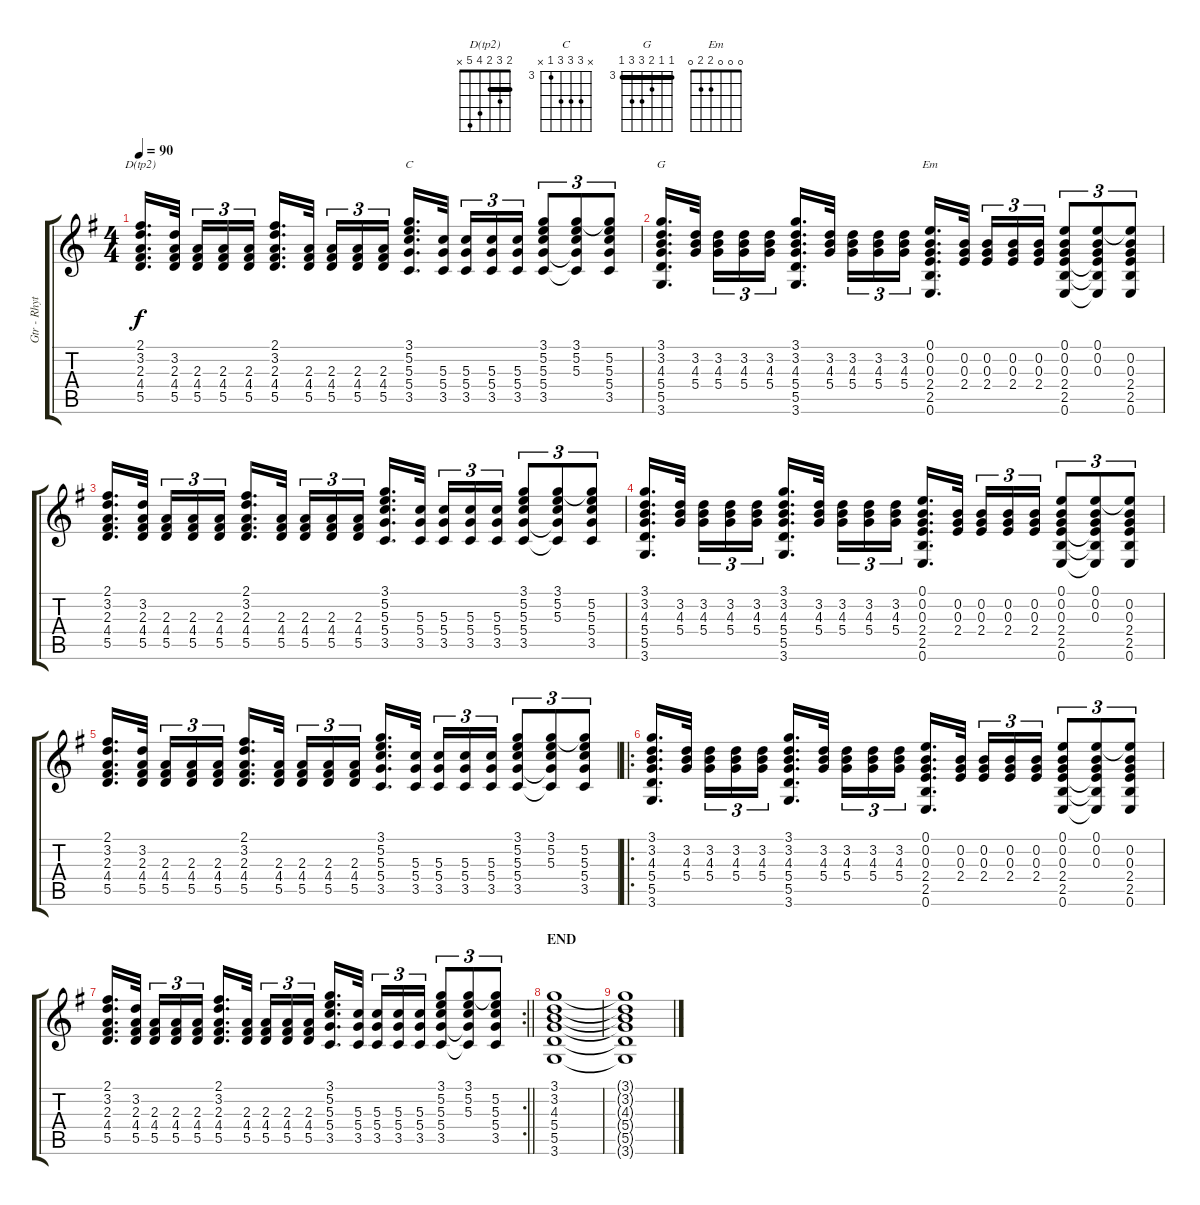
\track ("Gtr - Rhythm" "Gtr - Rhyt") {instrument overdrivenguitar}
\staff {score tabs}
\tuning (E4 B3 G3 D3 A2 E2) {hide}
\chord ("D(tp2)" 2 3 2 4 5 x) {barre 2}
\chord ("C" x 5 5 5 3 x) {firstfret 3}
\chord ("G" 3 3 4 5 5 3) {firstfret 3 barre 3}
\chord ("Em" 0 0 0 2 2 0)
\ts (4 4)
\tempo 90
\clef g2
\ks g
(2.1 3.2 2.3 4.4 5.5).16{d ch "D(tp2)" dy f} (3.2 2.3 4.4 5.5).32{beam splitsecondary} (2.3 4.4 5.5).16{tu (3 2)} (2.3 4.4 5.5).16{tu (3 2)} (2.3 4.4 5.5).16{tu (3 2)} (2.1 3.2 2.3 4.4 5.5).16{d} (2.3 4.4 5.5).32{beam splitsecondary} (2.3 4.4 5.5).16{tu (3 2)} (2.3 4.4 5.5).16{tu (3 2)} (2.3 4.4 5.5).16{tu (3 2)} (3.1 5.2 5.3 5.4 3.5).16{d ch "C"} (5.3 5.4 3.5).32{beam splitsecondary} (5.3 5.4 3.5).16{tu (3 2)} (5.3 5.4 3.5).16{tu (3 2)} (5.3 5.4 3.5).16{tu (3 2)} (3.1 5.2 5.3 5.4 3.5).8{tu (3 2)} (3.1 5.2 5.3 5.4{t} 3.5{t}).8{tu (3 2)} (3.1{t} 5.2 5.3 5.4 3.5).8{tu (3 2)} |
(3.1 3.2 4.3 5.4 5.5 3.6).16{d ch "G"} (3.2 4.3 5.4).32{beam splitsecondary} (3.2 4.3 5.4).16{tu (3 2)} (3.2 4.3 5.4).16{tu (3 2)} (3.2 4.3 5.4).16{tu (3 2)} (3.1 3.2 4.3 5.4 5.5 3.6).16{d} (3.2 4.3 5.4).32{beam splitsecondary} (3.2 4.3 5.4).16{tu (3 2)} (3.2 4.3 5.4).16{tu (3 2)} (3.2 4.3 5.4).16{tu (3 2)} (0.1 0.2 0.3 2.4 2.5 0.6).16{d ch "Em"} (0.2 0.3 2.4).32{beam splitsecondary} (0.2 0.3 2.4).16{tu (3 2)} (0.2 0.3 2.4).16{tu (3 2)} (0.2 0.3 2.4).16{tu (3 2)} (0.1 0.2 0.3 2.4 2.5 0.6).8{tu (3 2)} (0.1 0.2 0.3 2.4{t} 2.5{t} 0.6{t}).8{tu (3 2)} (0.1{t} 0.2 0.3 2.4 2.5 0.6).8{tu (3 2)} |
(2.1 3.2 2.3 4.4 5.5).16{d} (3.2 2.3 4.4 5.5).32{beam splitsecondary} (2.3 4.4 5.5).16{tu (3 2)} (2.3 4.4 5.5).16{tu (3 2)} (2.3 4.4 5.5).16{tu (3 2)} (2.1 3.2 2.3 4.4 5.5).16{d} (2.3 4.4 5.5).32{beam splitsecondary} (2.3 4.4 5.5).16{tu (3 2)} (2.3 4.4 5.5).16{tu (3 2)} (2.3 4.4 5.5).16{tu (3 2)} (3.1 5.2 5.3 5.4 3.5).16{d} (5.3 5.4 3.5).32{beam splitsecondary} (5.3 5.4 3.5).16{tu (3 2)} (5.3 5.4 3.5).16{tu (3 2)} (5.3 5.4 3.5).16{tu (3 2)} (3.1 5.2 5.3 5.4 3.5).8{tu (3 2)} (3.1 5.2 5.3 5.4{t} 3.5{t}).8{tu (3 2)} (3.1{t} 5.2 5.3 5.4 3.5).8{tu (3 2)} |
(3.1 3.2 4.3 5.4 5.5 3.6).16{d} (3.2 4.3 5.4).32{beam splitsecondary} (3.2 4.3 5.4).16{tu (3 2)} (3.2 4.3 5.4).16{tu (3 2)} (3.2 4.3 5.4).16{tu (3 2)} (3.1 3.2 4.3 5.4 5.5 3.6).16{d} (3.2 4.3 5.4).32{beam splitsecondary} (3.2 4.3 5.4).16{tu (3 2)} (3.2 4.3 5.4).16{tu (3 2)} (3.2 4.3 5.4).16{tu (3 2)} (0.1 0.2 0.3 2.4 2.5 0.6).16{d} (0.2 0.3 2.4).32{beam splitsecondary} (0.2 0.3 2.4).16{tu (3 2)} (0.2 0.3 2.4).16{tu (3 2)} (0.2 0.3 2.4).16{tu (3 2)} (0.1 0.2 0.3 2.4 2.5 0.6).8{tu (3 2)} (0.1 0.2 0.3 2.4{t} 2.5{t} 0.6{t}).8{tu (3 2)} (0.1{t} 0.2 0.3 2.4 2.5 0.6).8{tu (3 2)} |
(2.1 3.2 2.3 4.4 5.5).16{d} (3.2 2.3 4.4 5.5).32{beam splitsecondary} (2.3 4.4 5.5).16{tu (3 2)} (2.3 4.4 5.5).16{tu (3 2)} (2.3 4.4 5.5).16{tu (3 2)} (2.1 3.2 2.3 4.4 5.5).16{d} (2.3 4.4 5.5).32{beam splitsecondary} (2.3 4.4 5.5).16{tu (3 2)} (2.3 4.4 5.5).16{tu (3 2)} (2.3 4.4 5.5).16{tu (3 2)} (3.1 5.2 5.3 5.4 3.5).16{d} (5.3 5.4 3.5).32{beam splitsecondary} (5.3 5.4 3.5).16{tu (3 2)} (5.3 5.4 3.5).16{tu (3 2)} (5.3 5.4 3.5).16{tu (3 2)} (3.1 5.2 5.3 5.4 3.5).8{tu (3 2)} (3.1 5.2 5.3 5.4{t} 3.5{t}).8{tu (3 2)} (3.1{t} 5.2 5.3 5.4 3.5).8{tu (3 2)} |
\ro
(3.1 3.2 4.3 5.4 5.5 3.6).16{d} (3.2 4.3 5.4).32{beam splitsecondary} (3.2 4.3 5.4).16{tu (3 2)} (3.2 4.3 5.4).16{tu (3 2)} (3.2 4.3 5.4).16{tu (3 2)} (3.1 3.2 4.3 5.4 5.5 3.6).16{d} (3.2 4.3 5.4).32{beam splitsecondary} (3.2 4.3 5.4).16{tu (3 2)} (3.2 4.3 5.4).16{tu (3 2)} (3.2 4.3 5.4).16{tu (3 2)} (0.1 0.2 0.3 2.4 2.5 0.6).16{d} (0.2 0.3 2.4).32{beam splitsecondary} (0.2 0.3 2.4).16{tu (3 2)} (0.2 0.3 2.4).16{tu (3 2)} (0.2 0.3 2.4).16{tu (3 2)} (0.1 0.2 0.3 2.4 2.5 0.6).8{tu (3 2)} (0.1 0.2 0.3 2.4{t} 2.5{t} 0.6{t}).8{tu (3 2)} (0.1{t} 0.2 0.3 2.4 2.5 0.6).8{tu (3 2)} |
\rc 2
\barLineRight lightlight
(2.1 3.2 2.3 4.4 5.5).16{d} (3.2 2.3 4.4 5.5).32{beam splitsecondary} (2.3 4.4 5.5).16{tu (3 2)} (2.3 4.4 5.5).16{tu (3 2)} (2.3 4.4 5.5).16{tu (3 2)} (2.1 3.2 2.3 4.4 5.5).16{d} (2.3 4.4 5.5).32{beam splitsecondary} (2.3 4.4 5.5).16{tu (3 2)} (2.3 4.4 5.5).16{tu (3 2)} (2.3 4.4 5.5).16{tu (3 2)} (3.1 5.2 5.3 5.4 3.5).16{d} (5.3 5.4 3.5).32{beam splitsecondary} (5.3 5.4 3.5).16{tu (3 2)} (5.3 5.4 3.5).16{tu (3 2)} (5.3 5.4 3.5).16{tu (3 2)} (3.1 5.2 5.3 5.4 3.5).8{tu (3 2)} (3.1 5.2 5.3 5.4{t} 3.5{t}).8{tu (3 2)} (3.1{t} 5.2 5.3 5.4 3.5).8{tu (3 2)} |
\section ("" "END")
(3.1 3.2 4.3 5.4 5.5 3.6).1 |
(3.1{t} 3.2{t} 4.3{t} 5.4{t} 5.5{t} 3.6{t}).1
